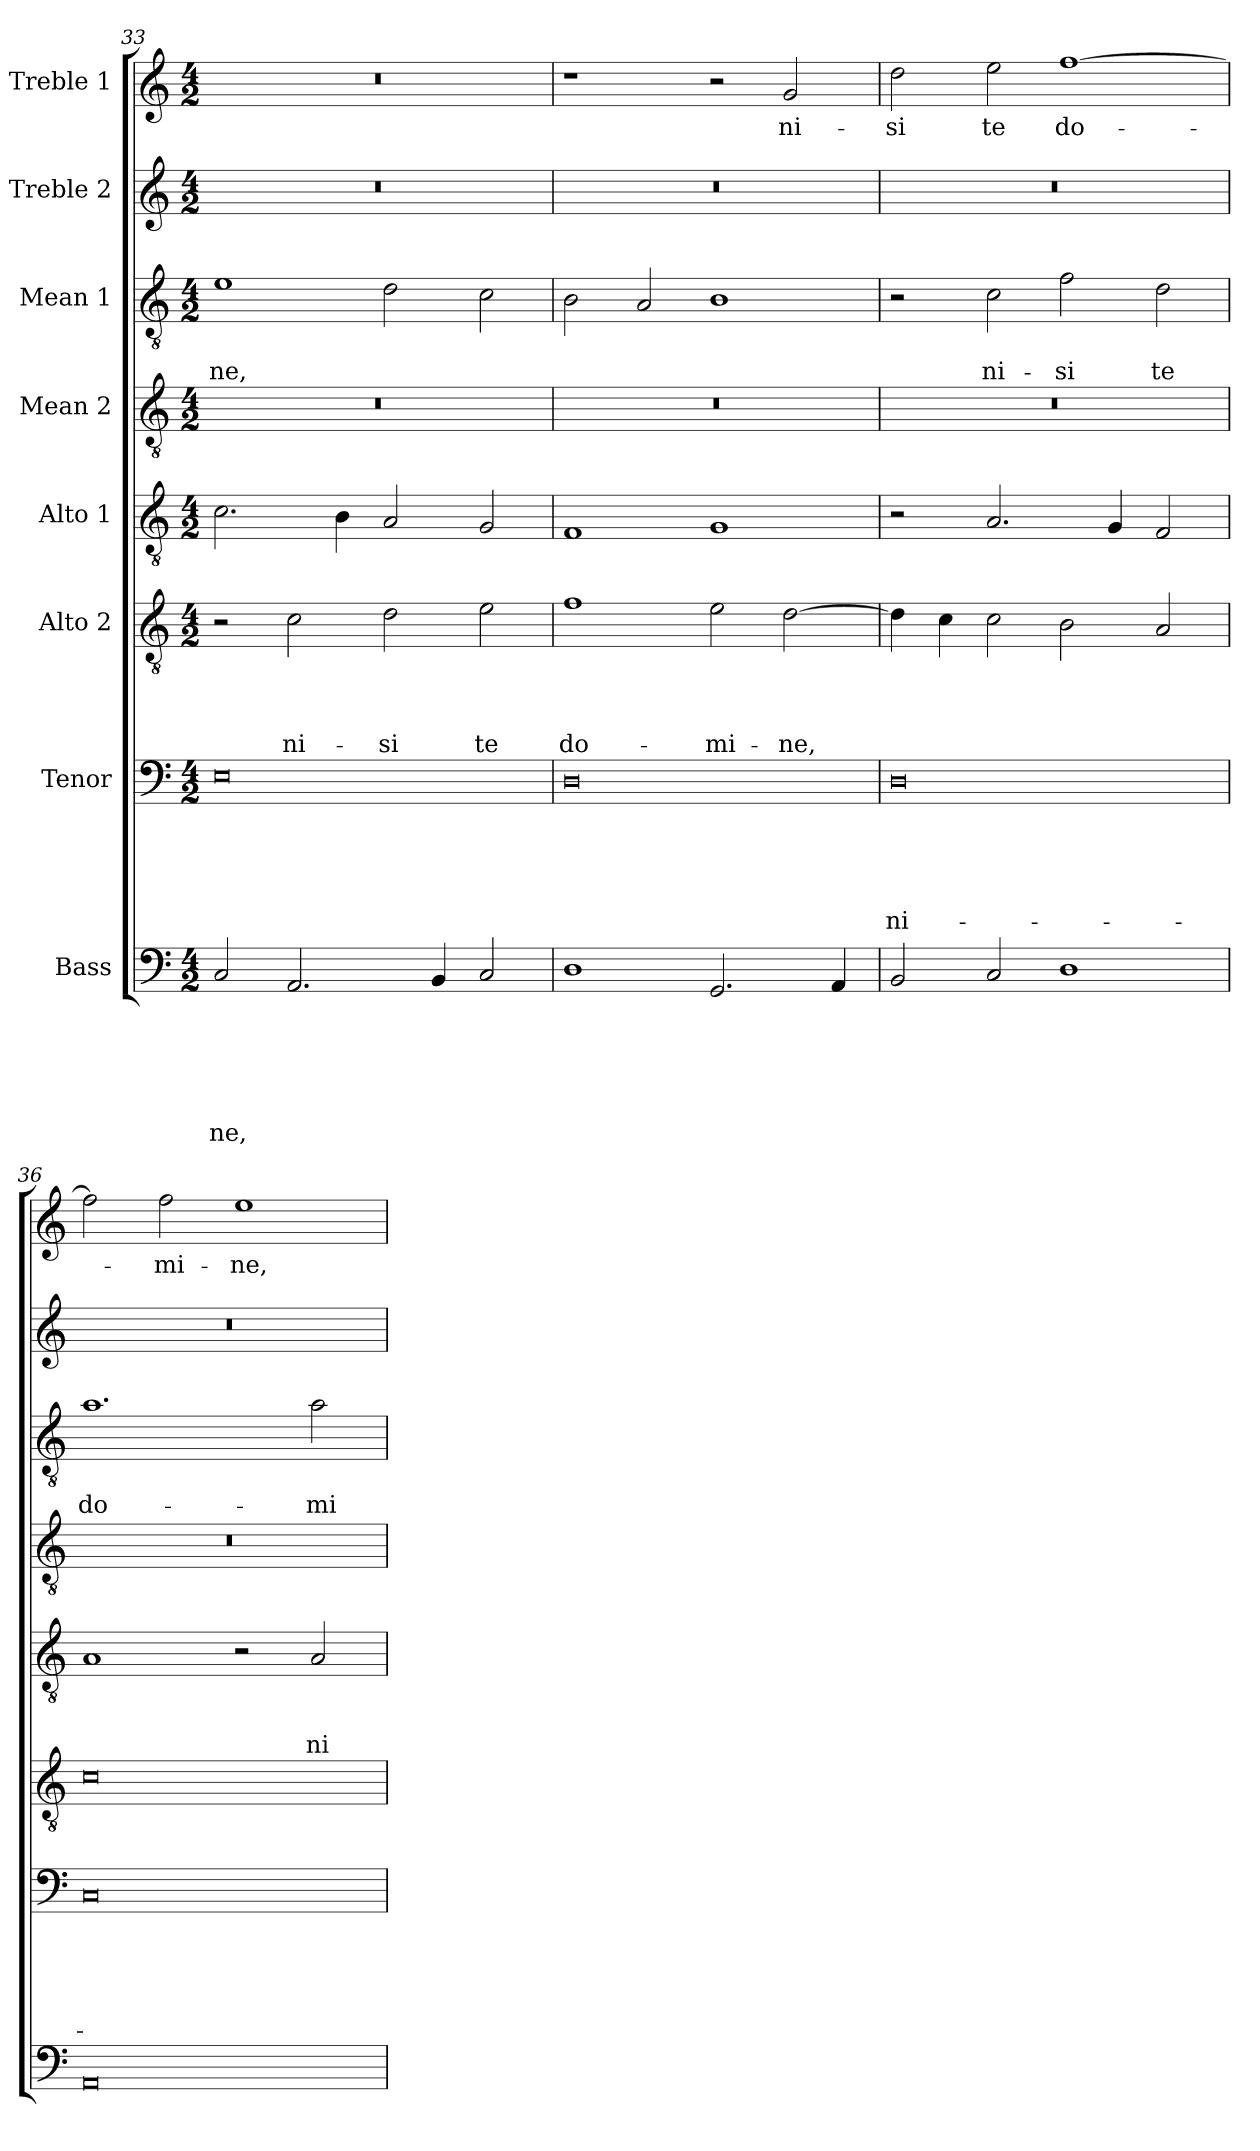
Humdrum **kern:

**kern	**text	**text	**text	**text	**text	**text	**kern	**text	**text	**text	**text	**text	**kern	**text	**text	**text	**text	**kern	**text	**text	**text	**kern	**kern	**text	**text	**kern	**kern	**text
*part8	*part8	*part8	*part8	*part8	*part8	*part8	*part7	*part7	*part7	*part7	*part7	*part7	*part6	*part6	*part6	*part6	*part6	*part5	*part5	*part5	*part5	*part4	*part3	*part3	*part3	*part2	*part1	*part1
*staff8	*staff8	*staff8	*staff8	*staff8	*staff8	*staff8	*staff7	*staff7	*staff7	*staff7	*staff7	*staff7	*staff6	*staff6	*staff6	*staff6	*staff6	*staff5	*staff5	*staff5	*staff5	*staff4	*staff3	*staff3	*staff3	*staff2	*staff1	*staff1
*I"Bass	*	*	*	*	*	*	*I"Tenor	*	*	*	*	*	*I"Alto 2	*	*	*	*	*I"Alto 1	*	*	*	*I"Mean 2	*I"Mean 1	*	*	*I"Treble 2	*I"Treble 1	*
!!LO:LB:g=z
*clefF4	*	*	*	*	*	*	*clefF4	*	*	*	*	*	*clefGv2	*	*	*	*	*clefGv2	*	*	*	*clefGv2	*clefGv2	*	*	*clefG2	*clefG2	*
*k[]	*	*	*	*	*	*	*k[]	*	*	*	*	*	*k[]	*	*	*	*	*k[]	*	*	*	*k[]	*k[]	*	*	*k[]	*k[]	*
*C:	*	*	*	*	*	*	*C:	*	*	*	*	*	*C:	*	*	*	*	*C:	*	*	*	*C:	*C:	*	*	*C:	*C:	*
*M4/2	*	*	*	*	*	*	*M4/2	*	*	*	*	*	*M4/2	*	*	*	*	*M4/2	*	*	*	*M4/2	*M4/2	*	*	*M4/2	*M4/2	*
=33	=33	=33	=33	=33	=33	=33	=33	=33	=33	=33	=33	=33	=33	=33	=33	=33	=33	=33	=33	=33	=33	=33	=33	=33	=33	=33	=33	=33
2C/	.	.	.	.	.	-ne,	0E	.	.	.	.	.	2r	.	.	.	.	2.c\	.	.	.	0r	1e	.	-ne,	0r	0r	.
2.AA/	.	.	.	.	.	.	.	.	.	.	.	.	2c\	.	.	.	ni-	.	.	.	.	.	.	.	.	.	.	.
.	.	.	.	.	.	.	.	.	.	.	.	.	.	.	.	.	.	4B\	.	.	.	.	.	.	.	.	.	.
.	.	.	.	.	.	.	.	.	.	.	.	.	2d\	.	.	.	-si	2A/	.	.	.	.	2d\	.	.	.	.	.
4BB/	.	.	.	.	.	.	.	.	.	.	.	.	.	.	.	.	.	.	.	.	.	.	.	.	.	.	.	.
2C/	.	.	.	.	.	.	.	.	.	.	.	.	2e\	.	.	.	te	2G/	.	.	.	.	2c\	.	.	.	.	.
=34	=34	=34	=34	=34	=34	=34	=34	=34	=34	=34	=34	=34	=34	=34	=34	=34	=34	=34	=34	=34	=34	=34	=34	=34	=34	=34	=34	=34
1D	.	.	.	.	.	.	0D	.	.	.	.	.	1f	.	.	.	do-	1F	.	.	.	0r	2B\	.	.	0r	1r	.
.	.	.	.	.	.	.	.	.	.	.	.	.	.	.	.	.	.	.	.	.	.	.	2A/	.	.	.	.	.
2.GG/	.	.	.	.	.	.	.	.	.	.	.	.	2e\	.	.	.	-mi-	1G	.	.	.	.	1B	.	.	.	2r	.
.	.	.	.	.	.	.	.	.	.	.	.	.	[2d\	.	.	.	-ne,	.	.	.	.	.	.	.	.	.	2g/	ni-
4AA/	.	.	.	.	.	.	.	.	.	.	.	.	.	.	.	.	.	.	.	.	.	.	.	.	.	.	.	.
=35	=35	=35	=35	=35	=35	=35	=35	=35	=35	=35	=35	=35	=35	=35	=35	=35	=35	=35	=35	=35	=35	=35	=35	=35	=35	=35	=35	=35
2BB/	.	.	.	.	.	.	0D	.	.	.	.	ni-	4d\]	.	.	.	.	2r	.	.	.	0r	2r	.	.	0r	2dd\	-si
.	.	.	.	.	.	.	.	.	.	.	.	.	4c\	.	.	.	.	.	.	.	.	.	.	.	.	.	.	.
2C/	.	.	.	.	.	.	.	.	.	.	.	.	2c\	.	.	.	.	2.A/	.	.	.	.	2c\	.	ni-	.	2ee\	te
1D	.	.	.	.	.	.	.	.	.	.	.	.	2B\	.	.	.	.	.	.	.	.	.	2f\	.	-si	.	[1ff	do-
.	.	.	.	.	.	.	.	.	.	.	.	.	.	.	.	.	.	4G/	.	.	.	.	.	.	.	.	.	.
.	.	.	.	.	.	.	.	.	.	.	.	.	2A/	.	.	.	.	2F/	.	.	.	.	2d\	.	te	.	.	.
=36	=36	=36	=36	=36	=36	=36	=36	=36	=36	=36	=36	=36	=36	=36	=36	=36	=36	=36	=36	=36	=36	=36	=36	=36	=36	=36	=36	=36
0AA	.	.	.	.	.	.	0C	.	.	.	.	.	0c	.	.	.	.	1A	.	.	.	0r	1.a	.	do-	0r	2ff\]	.
.	.	.	.	.	.	.	.	.	.	.	.	.	.	.	.	.	.	.	.	.	.	.	.	.	.	.	2ff\	-mi-
.	.	.	.	.	.	.	.	.	.	.	.	.	.	.	.	.	.	2r	.	.	.	.	.	.	.	.	1ee	-ne,
.	.	.	.	.	.	.	.	.	.	.	.	.	.	.	.	.	.	2A/	.	.	ni-	.	2a\	.	-mi-	.	.	.
=	=	=	=	=	=	=	=	=	=	=	=	=	=	=	=	=	=	=	=	=	=	=	=	=	=	=	=	=
*-	*-	*-	*-	*-	*-	*-	*-	*-	*-	*-	*-	*-	*-	*-	*-	*-	*-	*-	*-	*-	*-	*-	*-	*-	*-	*-	*-	*-
